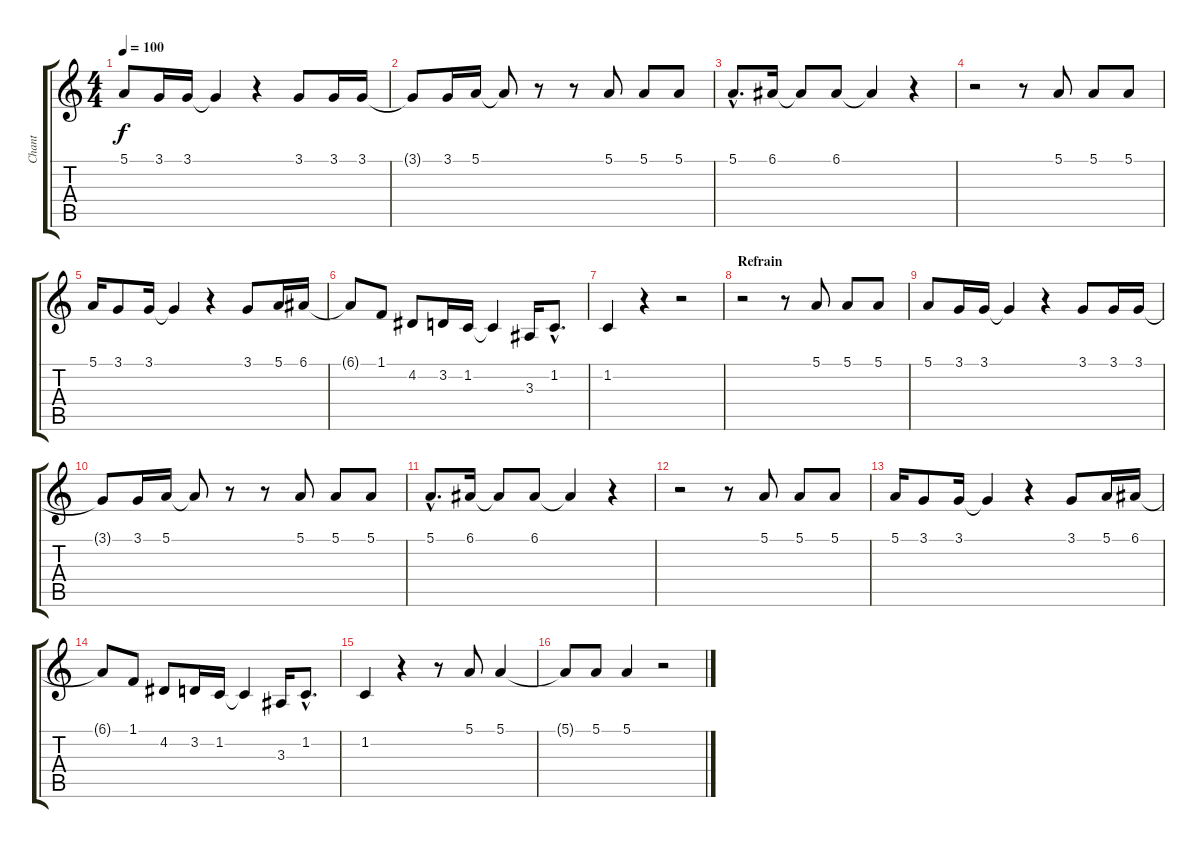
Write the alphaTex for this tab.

\track ("Chant" "Chant") {instrument lead6voice}
\staff {score tabs}
\tuning (E4 B3 G3 D3 A2 E2) {hide}
\ts (4 4)
\tempo 100
\clef g2
\ks c
5.1.8{dy f} 3.1.16 3.1.16 3.1{t}.4 r.4 3.1.8 3.1.16 3.1.16 |
3.1{t}.8 3.1.16 5.1.16 5.1{t}.8 r.8 r.8 5.1.8 5.1.8 5.1.8 |
5.1{hac}.8{d} 6.1.16 6.1{t}.8 6.1.8 6.1{t}.4 r.4 |
r.2 r.8 5.1.8 5.1.8 5.1.8 |
5.1.16 3.1.8 3.1.16 3.1{t}.4 r.4 3.1.8 5.1.16 6.1.16 |
6.1{t}.8 1.1.8 4.2.8 3.2.16 1.2.16 1.2{t}.4 3.3.16 1.2{hac}.8{d} |
1.2.4 r.4 r.2 |
\section ("" "Refrain")
r.2 r.8 5.1.8 5.1.8 5.1.8 |
5.1.8 3.1.16 3.1.16 3.1{t}.4 r.4 3.1.8 3.1.16 3.1.16 |
3.1{t}.8 3.1.16 5.1.16 5.1{t}.8 r.8 r.8 5.1.8 5.1.8 5.1.8 |
5.1{hac}.8{d} 6.1.16 6.1{t}.8 6.1.8 6.1{t}.4 r.4 |
r.2 r.8 5.1.8 5.1.8 5.1.8 |
5.1.16 3.1.8 3.1.16 3.1{t}.4 r.4 3.1.8 5.1.16 6.1.16 |
6.1{t}.8 1.1.8 4.2.8 3.2.16 1.2.16 1.2{t}.4 3.3.16 1.2{hac}.8{d} |
1.2.4 r.4 r.8 5.1.8 5.1.4 |
5.1{t}.8 5.1.8 5.1.4 r.2
